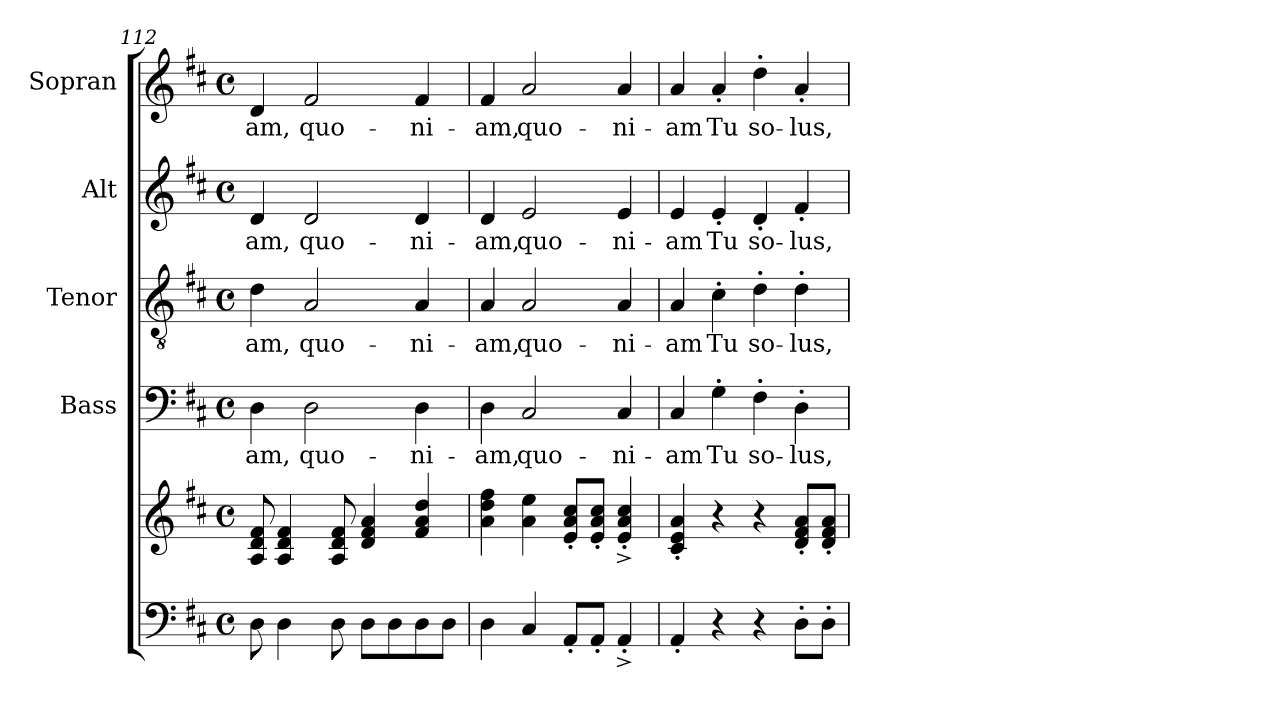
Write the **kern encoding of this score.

**kern	**kern	**kern	**text	**kern	**text	**kern	**text	**kern	**text
*part5	*part5	*part4	*part4	*part3	*part3	*part2	*part2	*part1	*part1
*staff6	*staff5	*staff4	*staff4	*staff3	*staff3	*staff2	*staff2	*staff1	*staff1
*	*	*I"Bass	*	*I"Tenor	*	*I"Alt	*	*I"Sopran	*
*	*	*I'B.	*	*I'T.	*	*I'A.	*	*I'S.	*
*clefF4	*clefG2	*clefF4	*	*clefGv2	*	*clefG2	*	*clefG2	*
*k[f#c#]	*k[f#c#]	*k[f#c#]	*	*k[f#c#]	*	*k[f#c#]	*	*k[f#c#]	*
*D:	*D:	*D:	*	*D:	*	*D:	*	*D:	*
*M4/4	*M4/4	*M4/4	*	*M4/4	*	*M4/4	*	*M4/4	*
*met(c)	*met(c)	*met(c)	*	*met(c)	*	*met(c)	*	*met(c)	*
=112	=112	=112	=112	=112	=112	=112	=112	=112	=112
!	!	!	!LO:LY:b	!	!LO:LY:b	!	!LO:LY:b	!	!LO:LY:b
8D\	8A/ 8d/ 8f#/	4D\	-am,	4d\	-am,	4d/	-am,	4d/	-am,
4D\	4A/ 4d/ 4f#/	.	.	.	.	.	.	.	.
!	!	!	!LO:LY:b	!	!LO:LY:b	!	!LO:LY:b	!	!LO:LY:b
.	.	2D\	quo-	2A/	quo-	2d/	quo-	2f#/	quo-
8D\	8A/ 8d/ 8f#/	.	.	.	.	.	.	.	.
8D\L	4d/ 4f#/ 4a/	.	.	.	.	.	.	.	.
8D\	.	.	.	.	.	.	.	.	.
!	!	!	!LO:LY:b	!	!LO:LY:b	!	!LO:LY:b	!	!LO:LY:b
8D\	4f#/ 4a/ 4dd/	4D\	-ni-	4A/	-ni-	4d/	-ni-	4f#/	-ni-
8D\J	.	.	.	.	.	.	.	.	.
=113	=113	=113	=113	=113	=113	=113	=113	=113	=113
!	!	!	!LO:LY:b	!	!LO:LY:b	!	!LO:LY:b	!	!LO:LY:b
4D\	4a\ 4dd\ 4ff#\	4D\	-am,	4A/	-am,	4d/	-am,	4f#/	-am,
!	!	!	!LO:LY:b	!	!LO:LY:b	!	!LO:LY:b	!	!LO:LY:b
4C#/	4a\ 4ee\	2C#/	quo-	2A/	quo-	2e/	quo-	2a/	quo-
8AA'</L	8e/'< 8a/'< 8cc#/'<L	.	.	.	.	.	.	.	.
8AA'</J	8e/'< 8a/'< 8cc#/'<J	.	.	.	.	.	.	.	.
!	!	!	!LO:LY:b	!	!LO:LY:b	!	!LO:LY:b	!	!LO:LY:b
4AA^<'</	4e/^<'< 4a/^<'< 4cc#/^<'<	4C#/	-ni-	4A/	-ni-	4e/	-ni-	4a/	-ni-
!!LO:LB:g=z
=114	=114	=114	=114	=114	=114	=114	=114	=114	=114
!	!	!	!LO:LY:b	!	!LO:LY:b	!	!LO:LY:b	!	!LO:LY:b
4AA'</	4c#/'< 4e/'< 4a/'<	4C#/	-am	4A/	-am	4e/	-am	4a/	-am
!	!	!	!LO:LY:b	!	!LO:LY:b	!	!LO:LY:b	!	!LO:LY:b
4r	4r	4G'>\	Tu	4c#'>\	Tu	4e'</	Tu	4a'</	Tu
!	!	!	!LO:LY:b	!	!LO:LY:b	!	!LO:LY:b	!	!LO:LY:b
4r	4r	4F#'>\	so-	4d'>\	so-	4d'</	so-	4dd'>\	so-
!	!	!	!LO:LY:b	!	!LO:LY:b	!	!LO:LY:b	!	!LO:LY:b
8D'>\L	8d/'< 8f#/'< 8a/'<L	4D'>\	-lus,	4d'>\	-lus,	4f#'</	-lus,	4a'</	-lus,
8D'>\J	8d/'< 8f#/'< 8a/'<J	.	.	.	.	.	.	.	.
=	=	=	=	=	=	=	=	=	=
*-	*-	*-	*-	*-	*-	*-	*-	*-	*-
